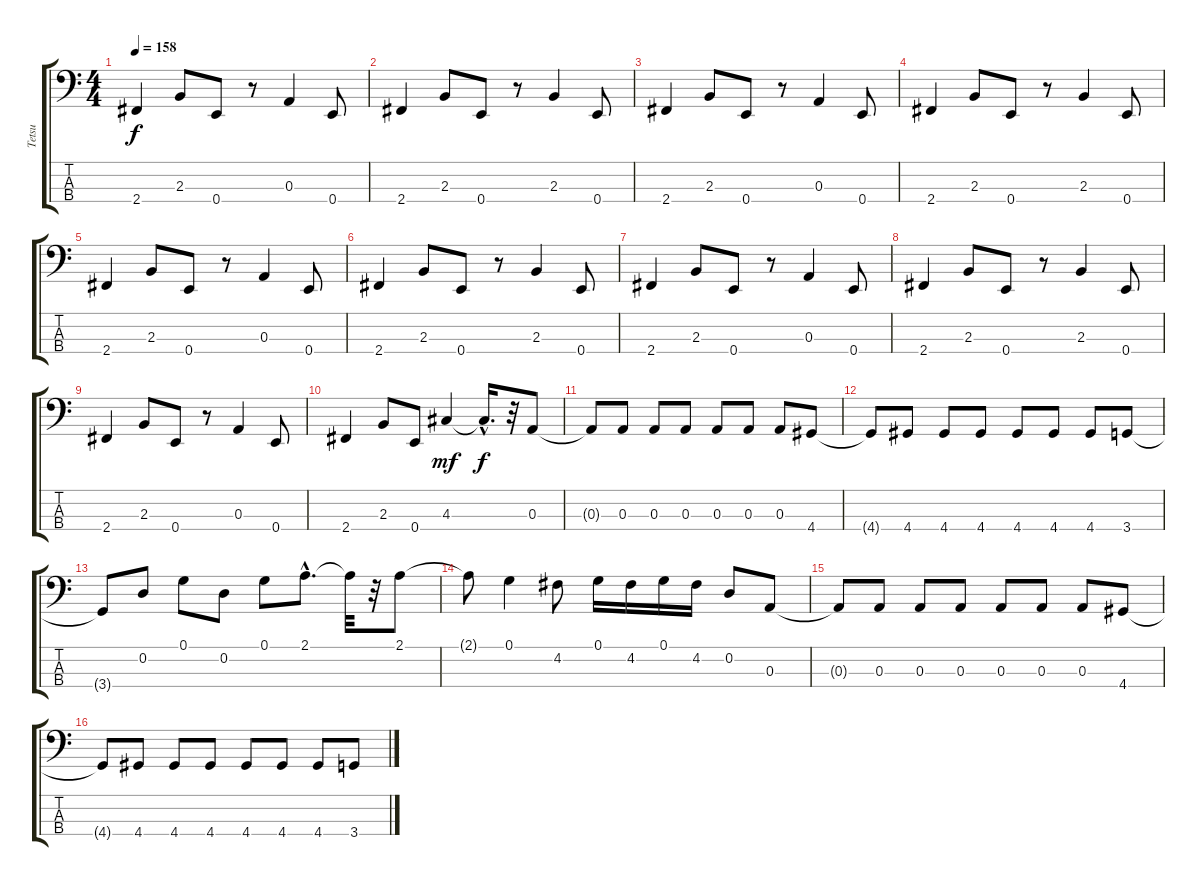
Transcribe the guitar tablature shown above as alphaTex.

\track ("Tetsu" "Tetsu") {instrument electricbasspick}
\staff {score tabs}
\tuning (G2 D2 A1 E1) {hide}
\ts (4 4)
\tempo 158
\clef f4
\ks c
2.4.4{dy f} 2.3.8 0.4.8 r.8 0.3.4 0.4.8 |
2.4.4 2.3.8 0.4.8 r.8 2.3.4 0.4.8 |
2.4.4 2.3.8 0.4.8 r.8 0.3.4 0.4.8 |
2.4.4 2.3.8 0.4.8 r.8 2.3.4 0.4.8 |
2.4.4 2.3.8 0.4.8 r.8 0.3.4 0.4.8 |
2.4.4 2.3.8 0.4.8 r.8 2.3.4 0.4.8 |
2.4.4 2.3.8 0.4.8 r.8 0.3.4 0.4.8 |
2.4.4 2.3.8 0.4.8 r.8 2.3.4 0.4.8 |
2.4.4 2.3.8 0.4.8 r.8 0.3.4 0.4.8 |
2.4.4 2.3.8 0.4.8 4.3.4{dy mf} 4.3{hac t}.16{d dy f} r.32 0.3.8 |
0.3{t}.8 0.3.8 0.3.8 0.3.8 0.3.8 0.3.8 0.3.8 4.4.8 |
4.4{t}.8 4.4.8 4.4.8 4.4.8 4.4.8 4.4.8 4.4.8 3.4.8 |
3.4{t}.8 0.2.8 0.1.8 0.2.8 0.1.8 2.1{hac}.8{d} 2.1{t}.32 r.32 2.1.8 |
2.1{t}.8 0.1.4 4.2.8 0.1.16 4.2.16 0.1.16 4.2.16 0.2.8 0.3.8 |
0.3{t}.8 0.3.8 0.3.8 0.3.8 0.3.8 0.3.8 0.3.8 4.4.8 |
4.4{t}.8 4.4.8 4.4.8 4.4.8 4.4.8 4.4.8 4.4.8 3.4.8
